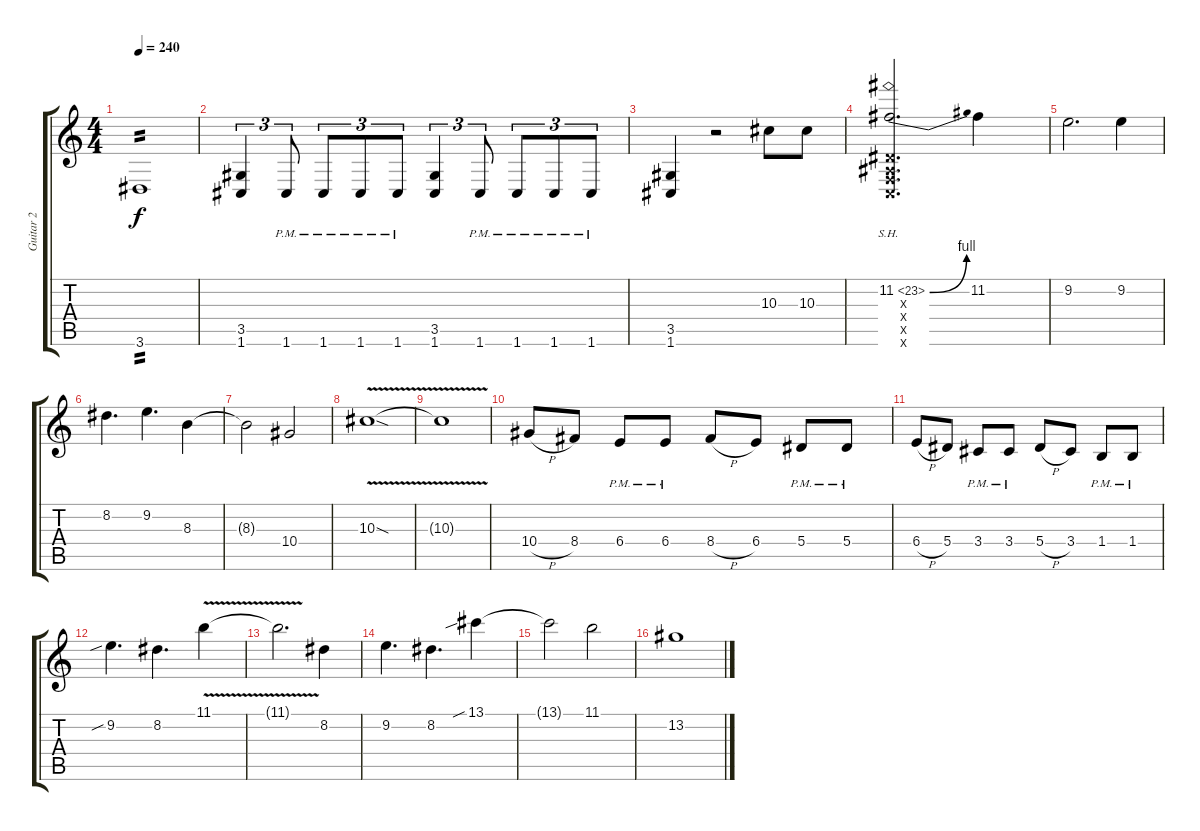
\track ("Guitar 2" "Guitar 2") {instrument distortionguitar}
\staff {score tabs}
\tuning (C4 G3 Eb3 Bb2 F2 C2) {hide}
\ts (4 4)
\tempo 240
\clef g2
\ks c
3.6.1{tp 2 dy f} |
(3.5 1.6).4{tu (3 2)} 1.6{pm}.8{tu (3 2)} 1.6{pm}.8{tu (3 2)} 1.6{pm}.8{tu (3 2)} 1.6{pm}.8{tu (3 2)} (3.5 1.6).4{tu (3 2)} 1.6{pm}.8{tu (3 2)} 1.6{pm}.8{tu (3 2)} 1.6{pm}.8{tu (3 2)} 1.6{pm}.8{tu (3 2)} |
(3.5 1.6).4 r.2 10.3.8 10.3.8 |
(11.2{be (bend 0 0 60 4) sh 12} 0.3{x} 0.4{x} 0.5{x} 0.6{x}).2{d} 11.2.4 |
9.2.2{d} 9.2.4 |
8.2.4{d} 9.2.4{d} 8.3.4 |
8.3{t}.2 10.4.2 |
10.3{v sod}.1 |
10.3{t}.1 |
10.4{h}.8 8.4.8 6.4{pm}.8 6.4{pm}.8 8.4{h}.8 6.4.8 5.4{pm}.8 5.4{pm}.8 |
6.4{h}.8 5.4.8 3.4{pm}.8 3.4{pm}.8 5.4{h}.8 3.4.8 1.4{pm}.8 1.4{pm}.8 |
9.2{sib}.4{d} 8.2.4{d} 11.1{v}.4 |
11.1{t}.2{d} 8.2.4 |
9.2.4{d} 8.2.4{d} 13.1{sib}.4 |
13.1{t}.2 11.1.2 |
13.2.1
